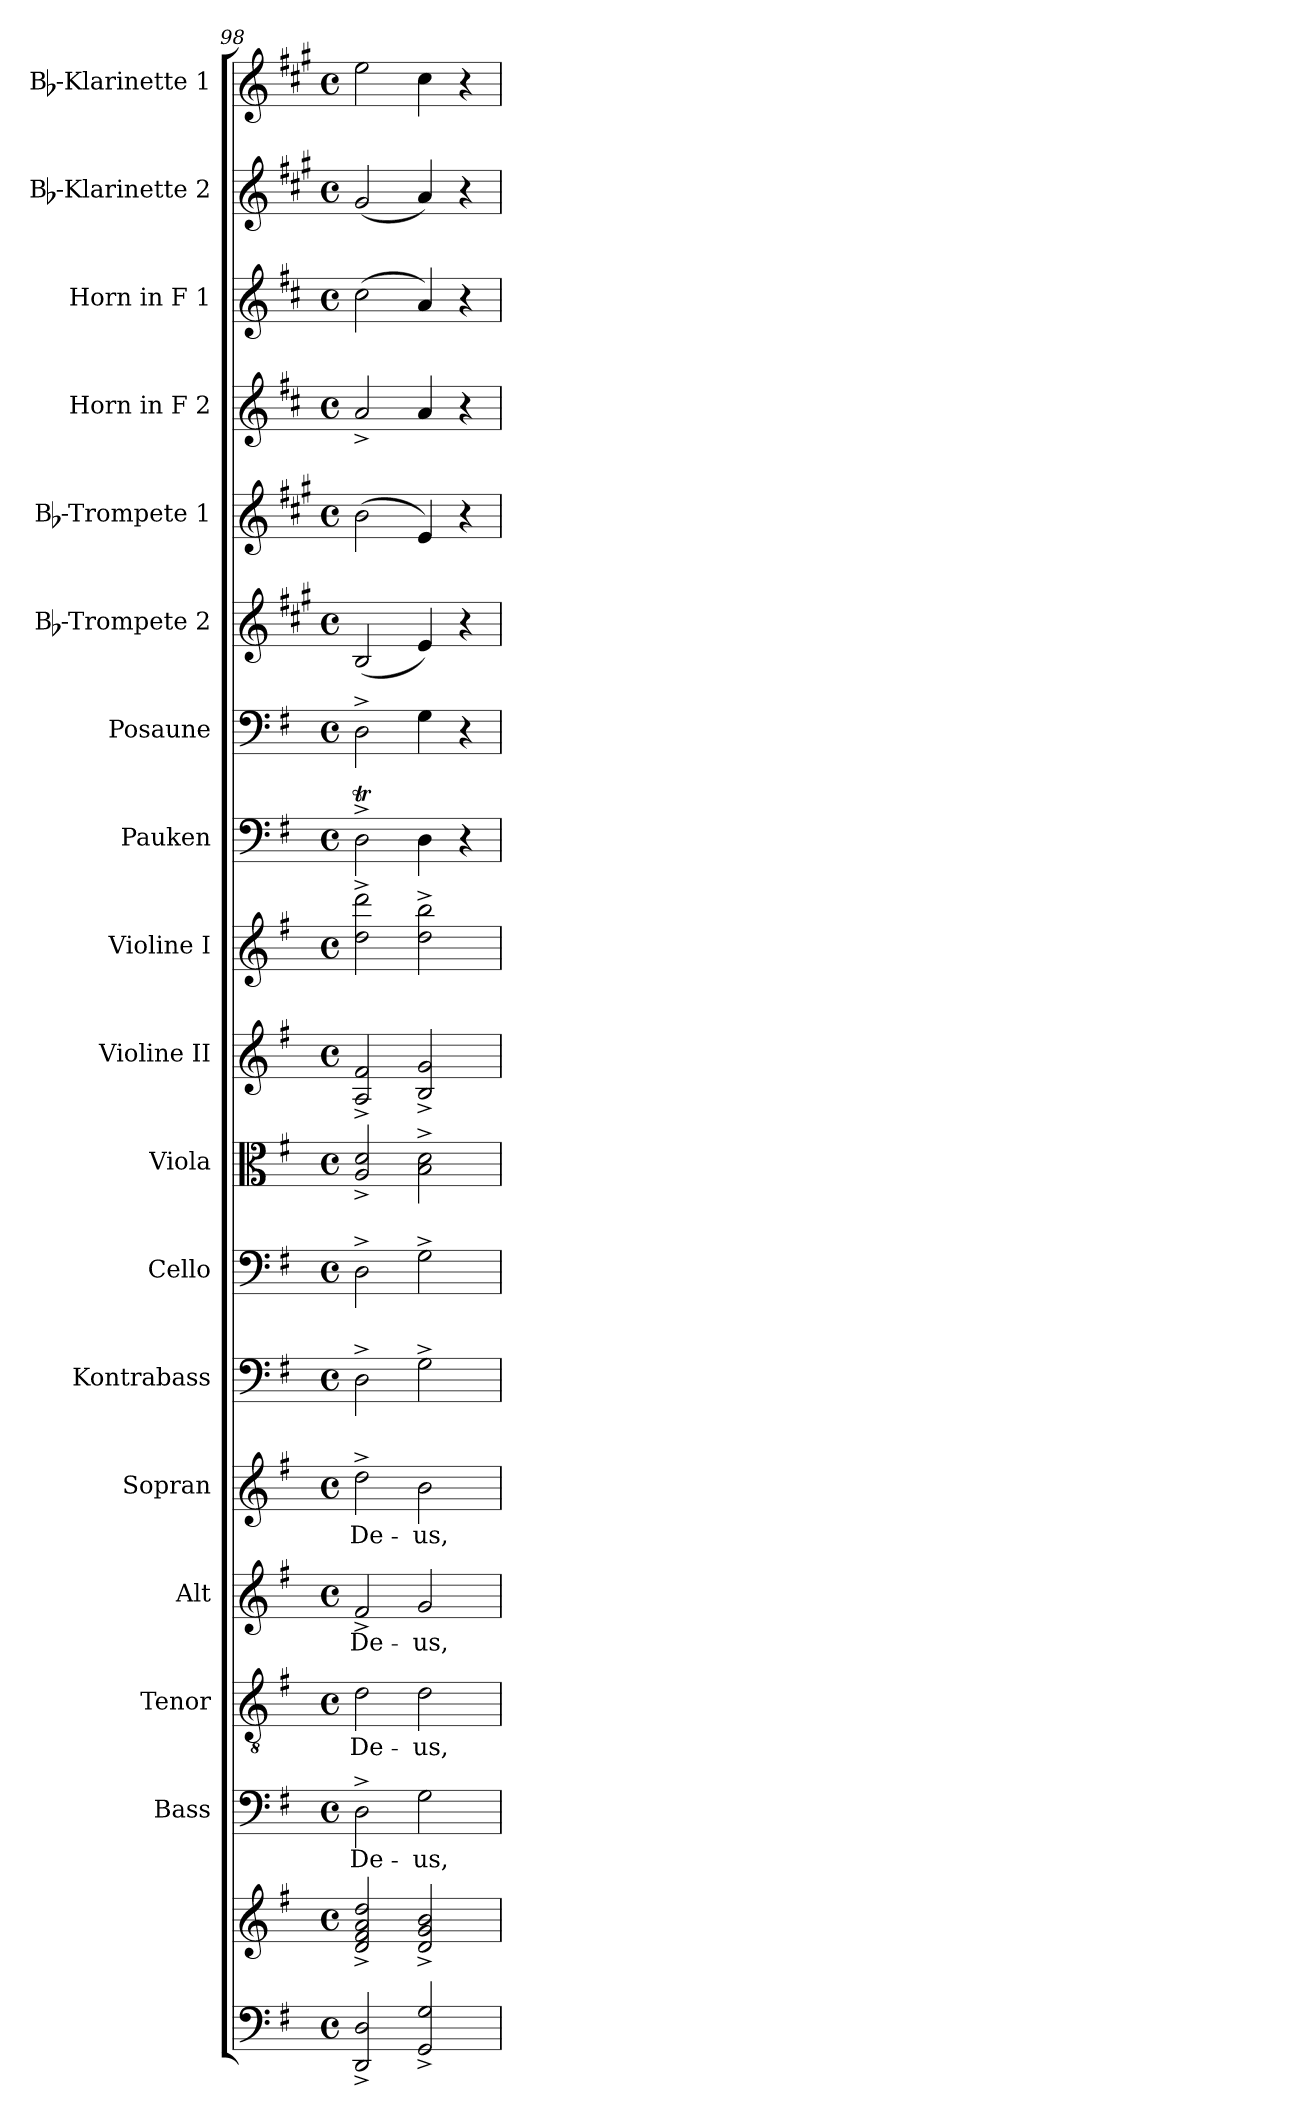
**kern	**kern	**kern	**text	**kern	**text	**kern	**text	**kern	**text	**kern	**kern	**kern	**kern	**kern	**kern	**kern	**kern	**kern	**kern	**kern	**kern	**kern
*part18	*part18	*part17	*part17	*part16	*part16	*part15	*part15	*part14	*part14	*part13	*part12	*part11	*part10	*part9	*part8	*part7	*part6	*part5	*part4	*part3	*part2	*part1
*staff19	*staff18	*staff17	*staff17	*staff16	*staff16	*staff15	*staff15	*staff14	*staff14	*staff13	*staff12	*staff11	*staff10	*staff9	*staff8	*staff7	*staff6	*staff5	*staff4	*staff3	*staff2	*staff1
*	*	*I"Bass	*	*I"Tenor	*	*I"Alt	*	*I"Sopran	*	*I"Kontrabass	*I"Cello	*I"Viola	*I"Violine II	*I"Violine I	*I"Pauken	*I"Posaune	*I"Bb-Trompete 2	*I"Bb-Trompete 1	*I"Horn in F 2	*I"Horn in F 1	*I"Bb-Klarinette 2	*I"Bb-Klarinette 1
*	*	*I'B.	*	*I'T.	*	*I'A.	*	*I'S.	*	*I'Kb.	*	*I'Vla.	*I'Vl. II	*I'Vl. I	*I'Pk.	*I'Pos.	*I'Bb Trp. 2	*I'Bb Trp. 1	*	*	*I'Bb Kl. 2	*I'Bb Kl. 1
*clefF4	*clefG2	*clefF4	*	*clefGv2	*	*clefG2	*	*clefG2	*	*clefF4	*clefF4	*clefC3	*clefG2	*clefG2	*clefF4	*clefF4	*clefG2	*clefG2	*clefG2	*clefG2	*clefG2	*clefG2
*	*	*	*	*	*	*	*	*	*	*ITrd7c12	*	*	*	*	*	*	*ITrd1c2	*ITrd1c2	*ITrd4c7	*ITrd4c7	*ITrd1c2	*ITrd1c2
*k[f#]	*k[f#]	*k[f#]	*	*k[f#]	*	*k[f#]	*	*k[f#]	*	*k[f#]	*k[f#]	*k[f#]	*k[f#]	*k[f#]	*k[f#]	*k[f#]	*k[f#]	*k[f#]	*k[f#]	*k[f#]	*k[f#]	*k[f#]
*G:	*G:	*G:	*	*G:	*	*G:	*	*G:	*	*G:	*G:	*G:	*G:	*G:	*G:	*G:	*G:	*G:	*G:	*G:	*G:	*G:
*M4/4	*M4/4	*M4/4	*	*M4/4	*	*M4/4	*	*M4/4	*	*M4/4	*M4/4	*M4/4	*M4/4	*M4/4	*M4/4	*M4/4	*M4/4	*M4/4	*M4/4	*M4/4	*M4/4	*M4/4
*met(c)	*met(c)	*met(c)	*	*met(c)	*	*met(c)	*	*met(c)	*	*met(c)	*met(c)	*met(c)	*met(c)	*met(c)	*met(c)	*met(c)	*met(c)	*met(c)	*met(c)	*met(c)	*met(c)	*met(c)
=98	=98	=98	=98	=98	=98	=98	=98	=98	=98	=98	=98	=98	=98	=98	=98	=98	=98	=98	=98	=98	=98	=98
!	!	!	!LO:LY:b	!	!LO:LY:b	!	!LO:LY:b	!	!LO:LY:b	!	!	!	!	!	!	!	!	!	!	!	!	!
2DD/^< 2D/^<	2d/^< 2f#/^< 2a/^< 2dd/^<	2D^>\	De-	2d\	De-	2f#^>/	De-	2dd^>\	De-	2DD^>\	2D^>\	2A/^< 2d/^<	2A/^< 2f#/^<	2dd\^> 2ddd\^>	2DT^<\	2D^>\	(<2A/	(>2a\	2d^</	(>2f#\	(<2f#/	2dd\
!	!	!	!LO:LY:b	!	!LO:LY:b	!	!LO:LY:b	!	!LO:LY:b	!	!	!	!	!	!	!	!	!	!	!	!	!
2GG/^< 2G/^<	2d/^< 2g/^< 2b/^<	2G\	-us,	2d\	-us,	2g/	-us,	2b\	-us,	2GG^>\	2G^>\	2B\^> 2d\^>	2B/^< 2g/^<	2dd\^> 2bb\^>	4D\	4G\	4d/)	4d/)	4d/	4d/)	4g/)	4b\
.	.	.	.	.	.	.	.	.	.	.	.	.	.	.	4r	4r	4r	4r	4r	4r	4r	4r
=	=	=	=	=	=	=	=	=	=	=	=	=	=	=	=	=	=	=	=	=	=	=
*-	*-	*-	*-	*-	*-	*-	*-	*-	*-	*-	*-	*-	*-	*-	*-	*-	*-	*-	*-	*-	*-	*-
